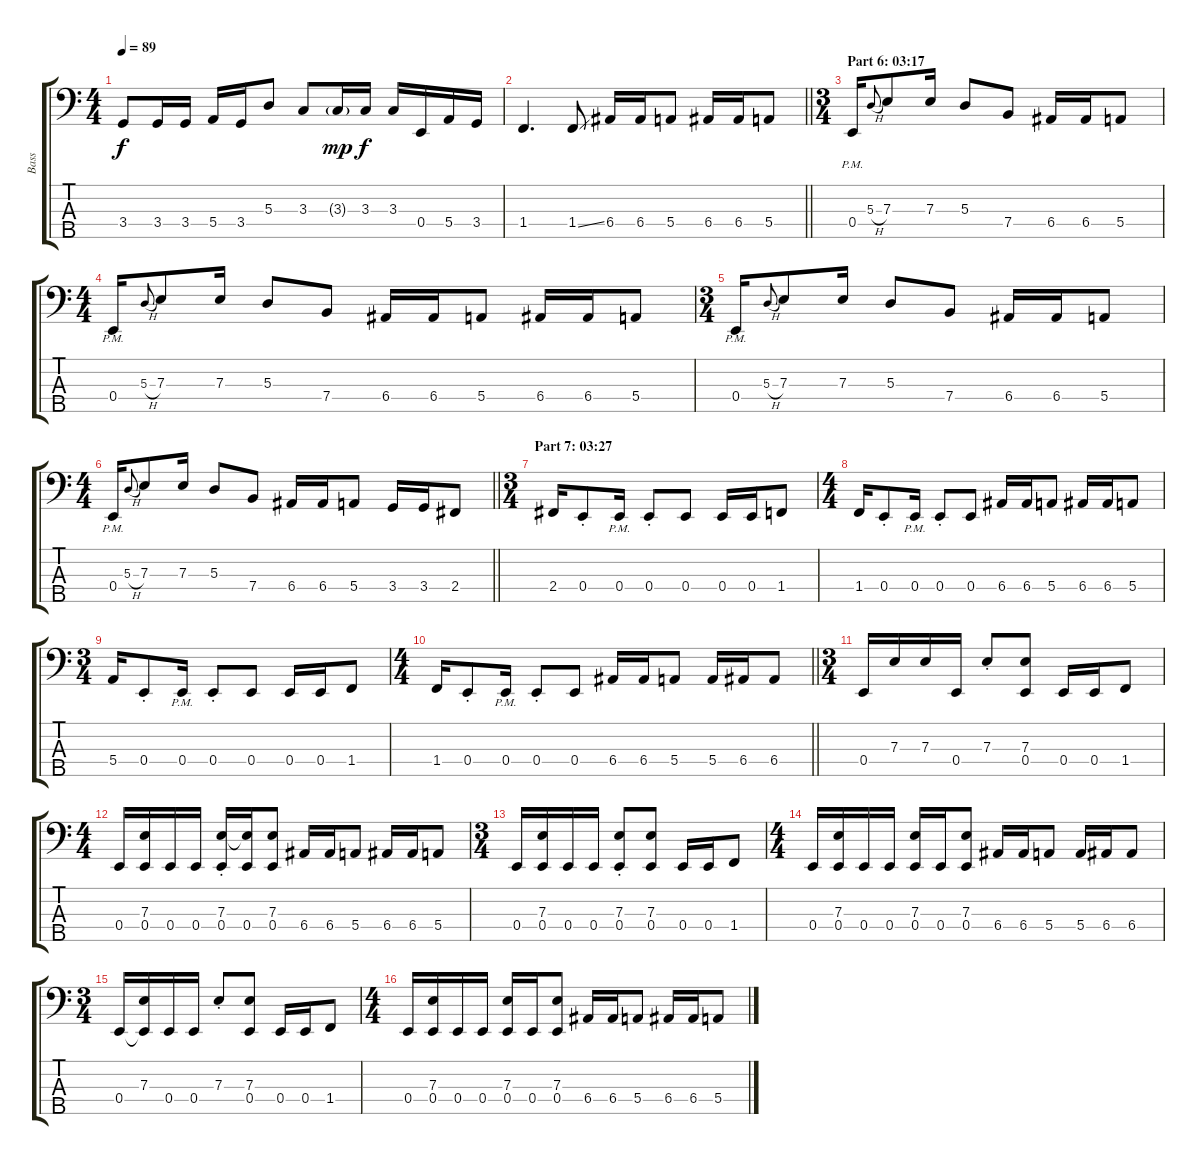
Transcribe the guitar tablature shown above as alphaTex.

\track ("Bass" "Bass") {instrument electricbasspick}
\staff {score tabs}
\tuning (G2 D2 A1 E1 B0) {hide}
\ts (4 4)
\tempo 89
\clef f4
\ks c
3.4.8{dy f} 3.4.16 3.4.16 5.4.16 3.4.16 5.3.8 3.3.8 3.3{g}.16{dy mp} 3.3.16{dy f} 3.3.16 0.4.16 5.4.16 3.4.16 |
\barLineRight lightlight
1.4.4{d} 1.4{ss}.8 6.4.16 6.4.16 5.4.8 6.4.16 6.4.16 5.4.8 |
\ts (3 4)
\section ("" "Part 6: 03:17")
0.4{pm}.16 5.3{h}.8{gr onbeat} 7.3.8 7.3.16 5.3.8 7.4.8 6.4.16 6.4.16 5.4.8 |
\ts (4 4)
0.4{pm}.16 5.3{h}.8{gr onbeat} 7.3.8 7.3.16 5.3.8 7.4.8 6.4.16 6.4.16 5.4.8 6.4.16 6.4.16 5.4.8 |
\ts (3 4)
0.4{pm}.16 5.3{h}.8{gr onbeat} 7.3.8 7.3.16 5.3.8 7.4.8 6.4.16 6.4.16 5.4.8 |
\ts (4 4)
\barLineRight lightlight
0.4{pm}.16 5.3{h}.8{gr onbeat} 7.3.8 7.3.16 5.3.8 7.4.8 6.4.16 6.4.16 5.4.8 3.4.16 3.4.16 2.4.8 |
\ts (3 4)
\section ("" "Part 7: 03:27")
2.4.16 0.4{st}.8 0.4{pm}.16 0.4{st}.8 0.4.8 0.4.16 0.4.16 1.4.8 |
\ts (4 4)
1.4.16 0.4{st}.8 0.4{pm}.16 0.4{st}.8 0.4.8 6.4.16 6.4.16 5.4.8 6.4.16 6.4.16 5.4.8 |
\ts (3 4)
5.4.16 0.4{st}.8 0.4{pm}.16 0.4{st}.8 0.4.8 0.4.16 0.4.16 1.4.8 |
\ts (4 4)
\barLineRight lightlight
1.4.16 0.4{st}.8 0.4{pm}.16 0.4{st}.8 0.4.8 6.4.16 6.4.16 5.4.8 5.4.16 6.4.16 6.4.8 |
\ts (3 4)
0.4.16 7.3.16 7.3.16 0.4.16 7.3{st}.8 (7.3 0.4).8 0.4.16 0.4.16 1.4.8 |
\ts (4 4)
0.4.16 (7.3 0.4).16 0.4.16 0.4.16 (7.3{st} 0.4).16 (7.3{t} 0.4).16 (7.3 0.4).8 6.4.16 6.4.16 5.4.8 6.4.16 6.4.16 5.4.8 |
\ts (3 4)
0.4.16 (7.3 0.4).16 0.4.16 0.4.16 (7.3{st} 0.4{st}).8 (7.3 0.4).8 0.4.16 0.4.16 1.4.8 |
\ts (4 4)
0.4.16 (7.3 0.4).16 0.4.16 0.4.16 (7.3 0.4).16 0.4.16 (7.3 0.4).8 6.4.16 6.4.16 5.4.8 5.4.16 6.4.16 6.4.8 |
\ts (3 4)
0.4.16 (7.3 0.4{t}).16 0.4.16 0.4.16 7.3{st}.8 (7.3 0.4).8 0.4.16 0.4.16 1.4.8 |
\ts (4 4)
0.4.16 (7.3 0.4).16 0.4.16 0.4.16 (7.3 0.4).16 0.4.16 (7.3 0.4).8 6.4.16 6.4.16 5.4.8 6.4.16 6.4.16 5.4.8
